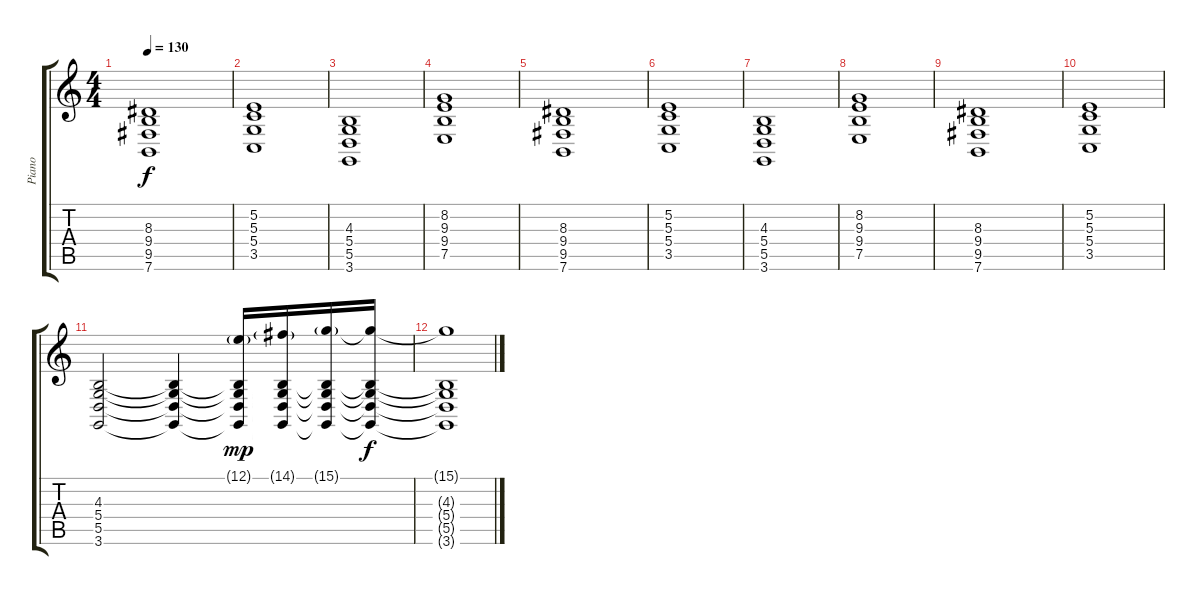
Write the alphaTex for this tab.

\track ("Piano" "Piano") {instrument electricgrandpiano}
\staff {score tabs}
\tuning (E4 B3 G3 D3 A2 E2) {hide}
\ts (4 4)
\tempo 130
\clef g2
\ks c
(8.3 9.4 9.5 7.6).1{dy f} |
(5.2 5.3 5.4 3.5).1 |
(4.3 5.4 5.5 3.6).1 |
(8.2 9.3 9.4 7.5).1 |
(8.3 9.4 9.5 7.6).1 |
(5.2 5.3 5.4 3.5).1 |
(4.3 5.4 5.5 3.6).1 |
(8.2 9.3 9.4 7.5).1 |
(8.3 9.4 9.5 7.6).1 |
(5.2 5.3 5.4 3.5).1 |
(4.3 5.4 5.5 3.6).2 (4.3{t} 5.4{t} 5.5{t} 3.6{t}).4 (12.1{g} 4.3{t} 5.4{t} 5.5{t} 3.6{t}).16{dy mp} (14.1{g} 4.3{t} 5.4{t} 5.5{t} 3.6{t}).16 (15.1{g} 4.3{t} 5.4{t} 5.5{t} 3.6{t}).16 (15.1{t} 4.3{t} 5.4{t} 5.5{t} 3.6{t}).16{dy f} |
(15.1{t} 4.3{t} 5.4{t} 5.5{t} 3.6{t}).1
